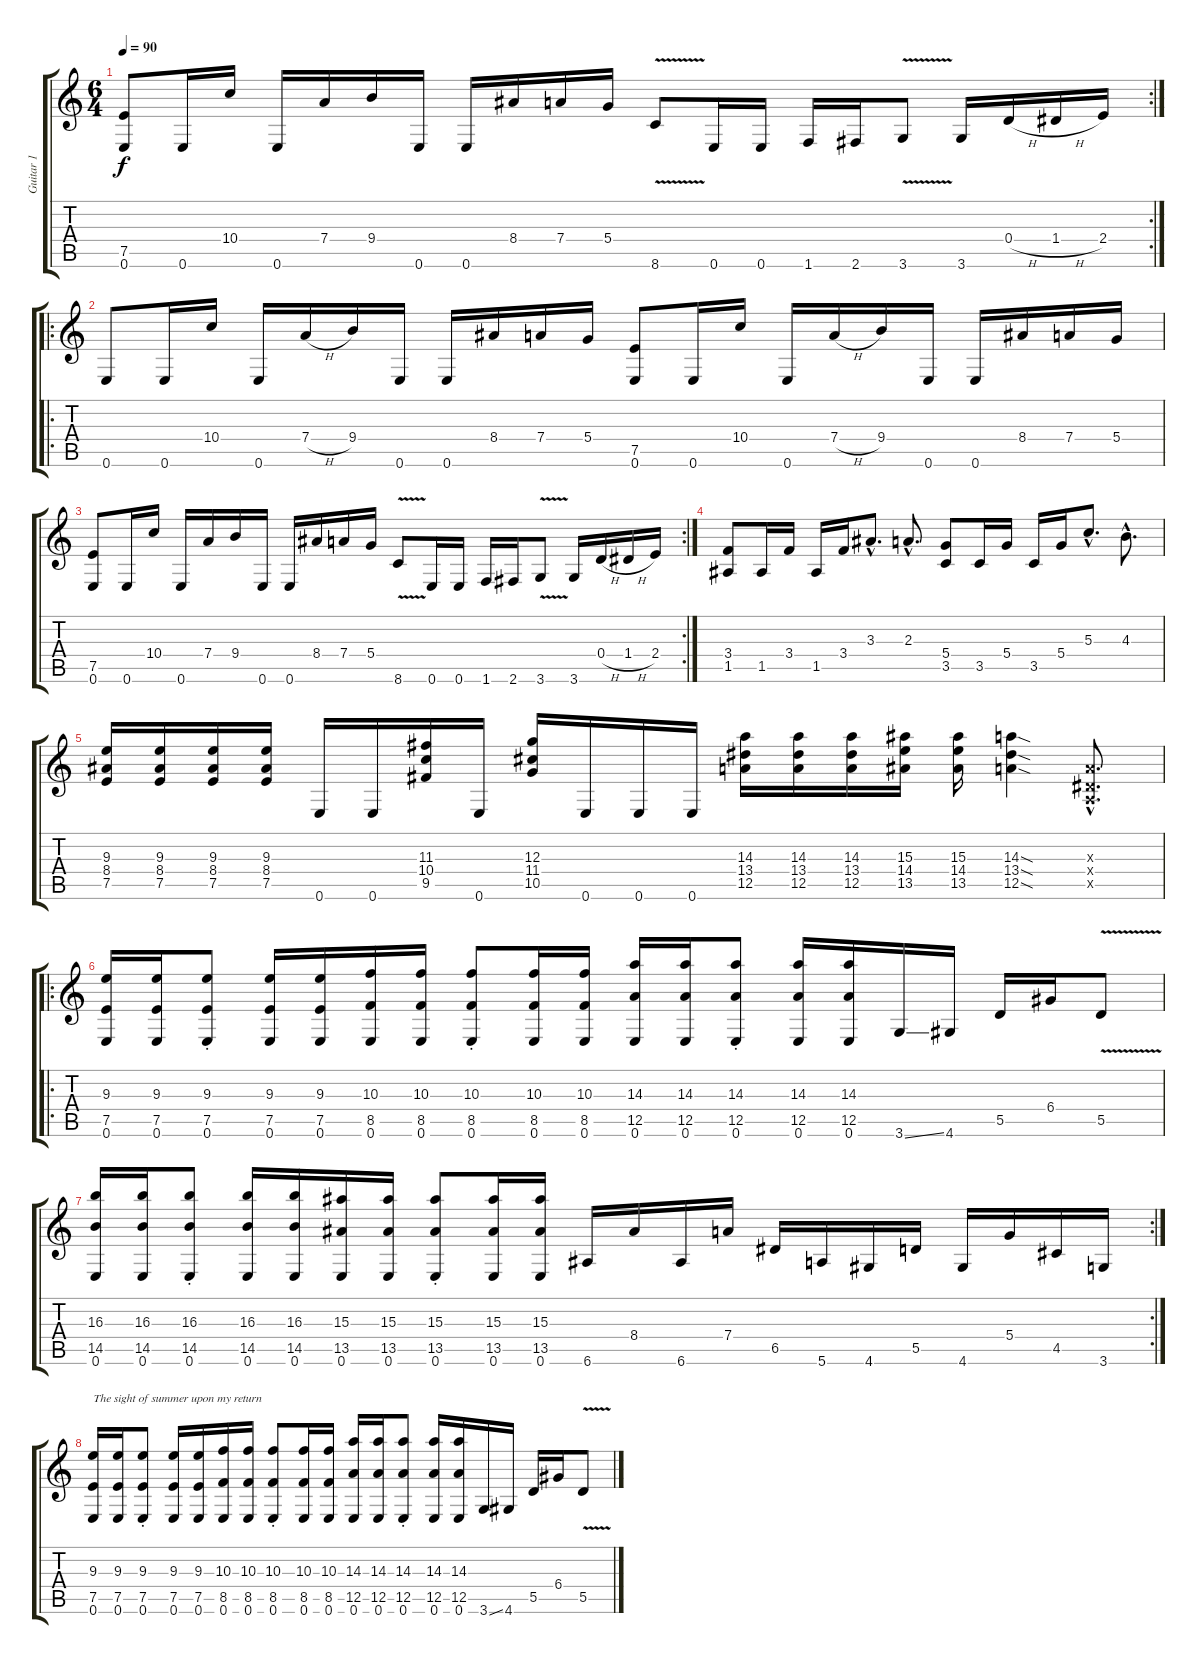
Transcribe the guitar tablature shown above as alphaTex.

\track ("Guitar 1" "Guitar 1") {instrument distortionguitar}
\staff {score tabs}
\tuning (E4 B3 G3 D3 A2 E2) {hide}
\rc 2
\ts (6 4)
\tempo 90
\clef g2
\ks c
(7.5 0.6).8{dy f} 0.6.16 10.4.16 0.6.16 7.4.16 9.4.16 0.6.16 0.6.16 8.4.16 7.4.16 5.4.16 8.6{v}.8 0.6.16 0.6.16 1.6.16 2.6.16 3.6{v}.8 3.6.16 0.4{h}.16 1.4{h}.16 2.4.16 |
\ro
0.6.8 0.6.16 10.4.16 0.6.16 7.4{h}.16 9.4.16 0.6.16 0.6.16 8.4.16 7.4.16 5.4.16 (7.5 0.6).8 0.6.16 10.4.16 0.6.16 7.4{h}.16 9.4.16 0.6.16 0.6.16 8.4.16 7.4.16 5.4.16 |
\rc 2
(7.5 0.6).8 0.6.16 10.4.16 0.6.16 7.4.16 9.4.16 0.6.16 0.6.16 8.4.16 7.4.16 5.4.16 8.6{v}.8 0.6.16 0.6.16 1.6.16 2.6.16 3.6{v}.8 3.6.16 0.4{h}.16 1.4{h}.16 2.4.16 |
(3.4 1.5).8 1.5.16 3.4.16 1.5.16 3.4.16 3.3{hac}.8{d} 2.3{hac}.8{d} (5.4 3.5).8 3.5.16 5.4.16 3.5.16 5.4.16 5.3{hac}.8{d} 4.3{hac}.8{d} |
(9.3 8.4 7.5).16 (9.3 8.4 7.5).16 (9.3 8.4 7.5).16 (9.3 8.4 7.5).16 0.6.16 0.6.16 (11.3 10.4 9.5).16 0.6.16 (12.3 11.4 10.5).16 0.6.16 0.6.16 0.6.16 (14.3 13.4 12.5).16 (14.3 13.4 12.5).16 (14.3 13.4 12.5).16 (15.3 14.4 13.5).16 (15.3 14.4 13.5).16 (14.3{sod} 13.4{sod} 12.5{sod}).4 (2.3{hac x} 1.4{hac x} 0.5{hac x}).8{d} |
\ro
(9.3 7.5 0.6).16 (9.3 7.5 0.6).16 (9.3{st} 7.5{st} 0.6{st}).8 (9.3 7.5 0.6).16 (9.3 7.5 0.6).16 (10.3 8.5 0.6).16 (10.3 8.5 0.6).16 (10.3{st} 8.5{st} 0.6{st}).8 (10.3 8.5 0.6).16 (10.3 8.5 0.6).16 (14.3 12.5 0.6).16 (14.3 12.5 0.6).16 (14.3{st} 12.5{st} 0.6{st}).8 (14.3 12.5 0.6).16 (14.3 12.5 0.6).16 3.6{ss}.16 4.6.16 5.5.16 6.4.16 5.5{v}.8 |
\rc 2
(16.3 14.5 0.6).16 (16.3 14.5 0.6).16 (16.3{st} 14.5{st} 0.6{st}).8 (16.3 14.5 0.6).16 (16.3 14.5 0.6).16 (15.3 13.5 0.6).16 (15.3 13.5 0.6).16 (15.3{st} 13.5{st} 0.6{st}).8 (15.3 13.5 0.6).16 (15.3 13.5 0.6).16 6.6.16 8.4.16 6.6.16 7.4.16 6.5.16 5.6.16 4.6.16 5.5.16 4.6.16 5.4.16 4.5.16 3.6.16 |
(9.3 7.5 0.6).16{txt "The sight of summer upon my return"} (9.3 7.5 0.6).16 (9.3{st} 7.5{st} 0.6{st}).8 (9.3 7.5 0.6).16 (9.3 7.5 0.6).16 (10.3 8.5 0.6).16 (10.3 8.5 0.6).16 (10.3{st} 8.5{st} 0.6{st}).8 (10.3 8.5 0.6).16 (10.3 8.5 0.6).16 (14.3 12.5 0.6).16 (14.3 12.5 0.6).16 (14.3{st} 12.5{st} 0.6{st}).8 (14.3 12.5 0.6).16 (14.3 12.5 0.6).16 3.6{ss}.16 4.6.16 5.5.16 6.4.16 5.5{v}.8
